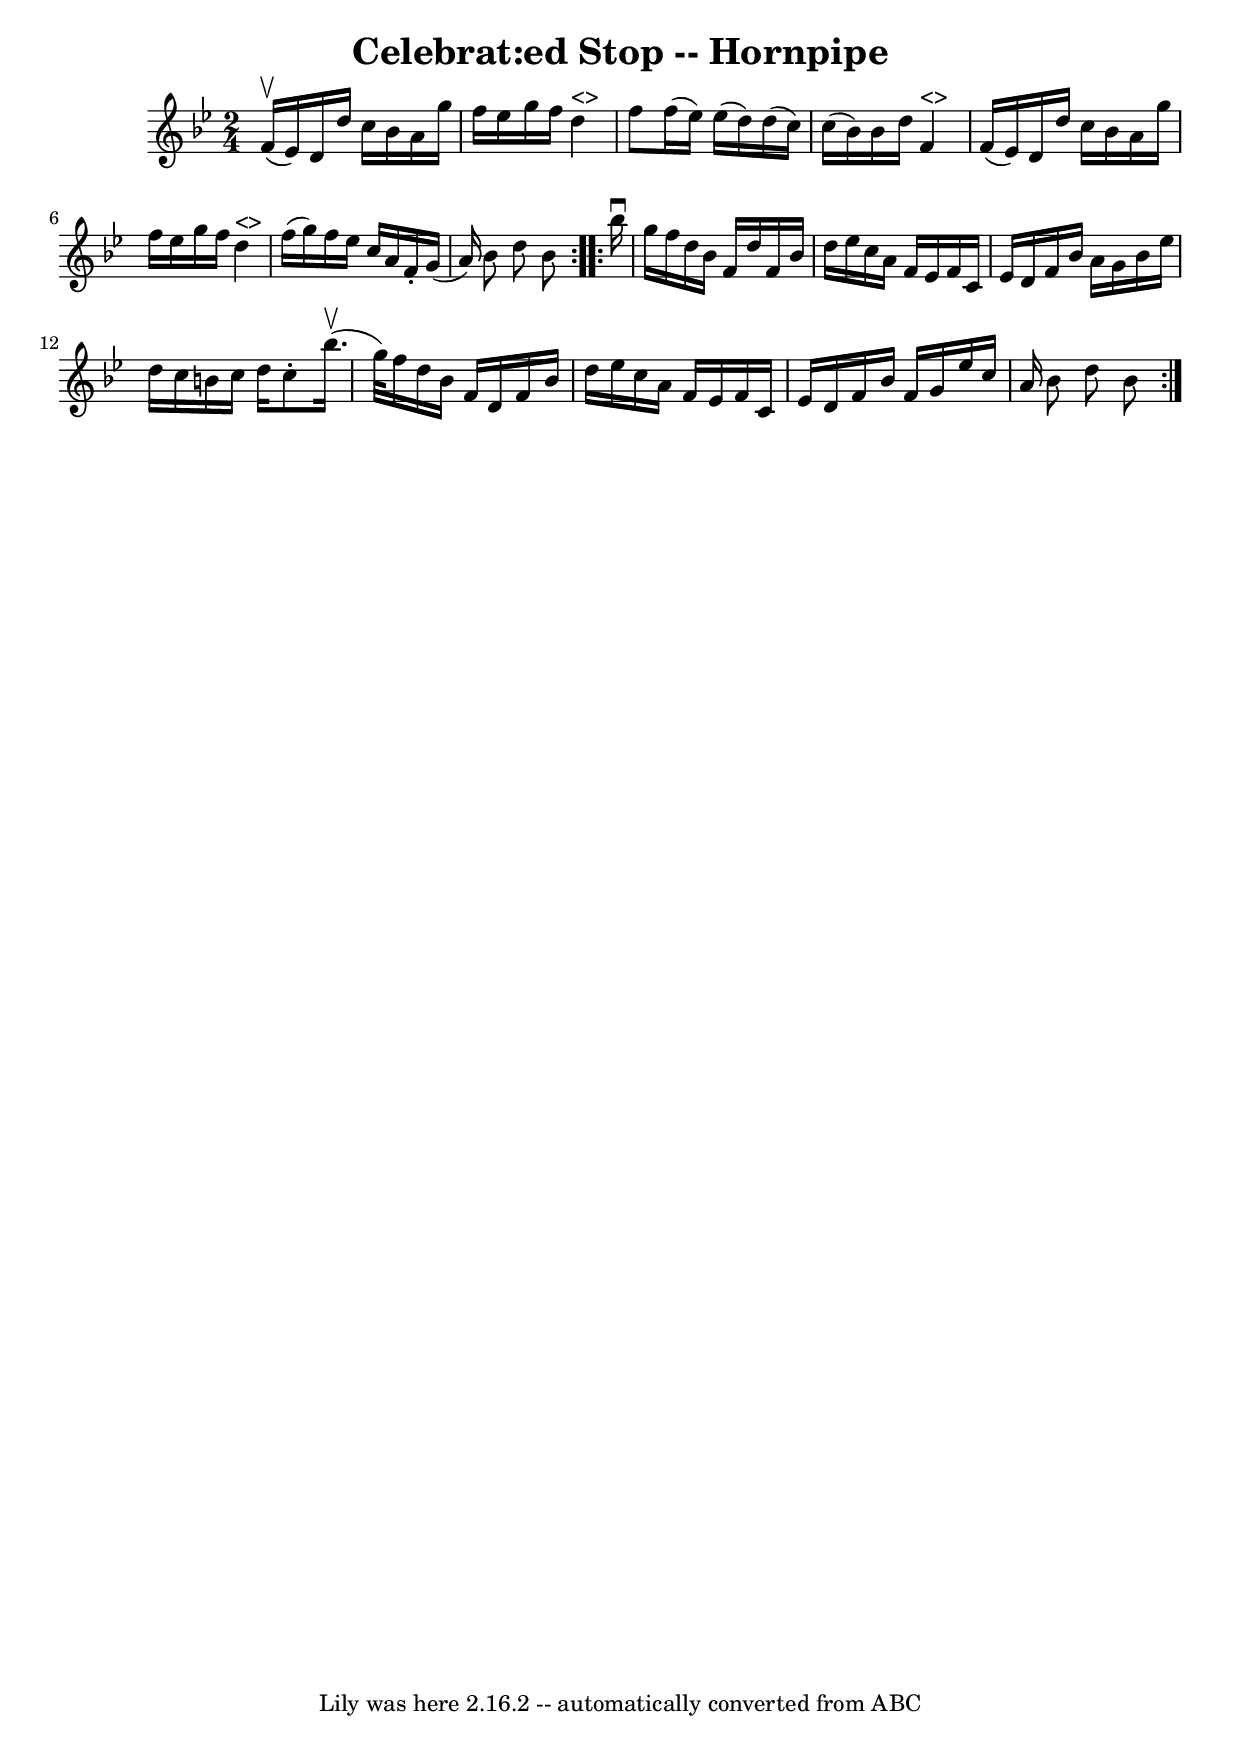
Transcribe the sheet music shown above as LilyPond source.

\version "2.7.40"
\include "Mammoth.ily"
\header {
	%% book = "Ryan's Mammoth Collection of Fiddle Tunes"
	crossRefNumber = "1"
	footnotes = ""
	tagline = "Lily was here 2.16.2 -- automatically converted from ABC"
	title = "Celebrat:ed Stop -- Hornpipe"
}
voicedefault =  {
\set Score.defaultBarType = "empty"

\repeat volta 2 {
\time 2/4 \key bes \major f'16 (^\upbow ees'16)   |
 d'16    
d''16 c''16 bes'16 a'16 g''16 f''16 ees''16    |
   
g''16 f''16 d''4^"<>" f''8    |
 f''16 (ees''16)   
ees''16 (d''16) d''16 (c''16) c''16 (bes'16)   |
   
bes'16 d''16 f'4^"<>" f'16 (ees'16)   |
 d'16    
d''16 c''16 bes'16 a'16 g''16 f''16 ees''16    |
   
g''16 f''16 d''4^"<>" f''16 (g''16)   |
 f''16    
ees''16 c''16 a'16 f'16 -. g'16 (a'16) bes'8 d''8    
bes'8    }     \repeat volta 2 { bes''16^\downbow g''16    |
   
f''16 d''16 bes'16 f'16 d''16 f'16 bes'16 d''16    
|
 ees''16 c''16 a'16 f'16 ees'16 f'16 c'16 ees'16 
   |
 d'16 f'16 bes'16 a'16 g'16 bes'16 ees''16    
d''16    |
 c''16 b'16 c''16 d''16 c''8 -. bes''16. 
(^\upbow g''32)   |
 f''16 d''16 bes'16 f'16 d'16    
f'16 bes'16 d''16    |
 ees''16 c''16 a'16 f'16    
ees'16 f'16 c'16 ees'16    |
 d'16 f'16 bes'16 f'16   
 g'16 ees''16 c''16 a'16    |
 bes'8 d''8 bes'8    }   
}

\score{
    <<

	\context Staff="default"
	{
	    \voicedefault 
	}

    >>
	\layout {
	}
	\midi {}
}
